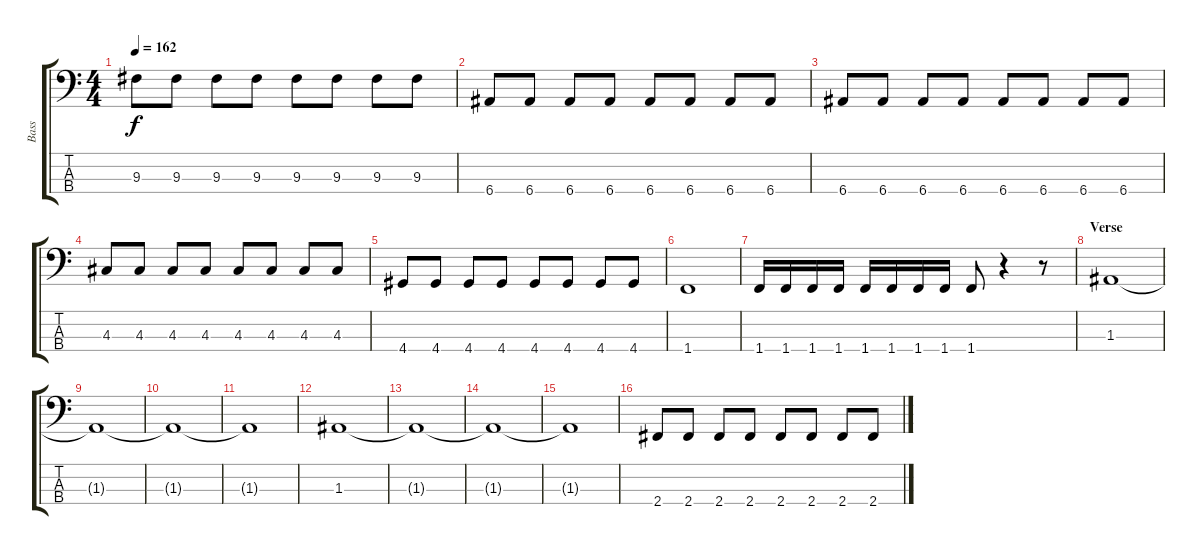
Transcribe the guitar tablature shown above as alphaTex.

\track ("Bass" "Bass") {instrument electricbassfinger}
\staff {score tabs}
\tuning (G2 D2 A1 E1) {hide}
\ts (4 4)
\tempo 162
\clef f4
\ks c
9.3.8{dy f} 9.3.8 9.3.8 9.3.8 9.3.8 9.3.8 9.3.8 9.3.8 |
6.4.8 6.4.8 6.4.8 6.4.8 6.4.8 6.4.8 6.4.8 6.4.8 |
6.4.8 6.4.8 6.4.8 6.4.8 6.4.8 6.4.8 6.4.8 6.4.8 |
4.3.8 4.3.8 4.3.8 4.3.8 4.3.8 4.3.8 4.3.8 4.3.8 |
4.4.8 4.4.8 4.4.8 4.4.8 4.4.8 4.4.8 4.4.8 4.4.8 |
1.4.1 |
1.4.16 1.4.16 1.4.16 1.4.16 1.4.16 1.4.16 1.4.16 1.4.16 1.4.8 r.4 r.8 |
\section ("" "Verse")
1.3.1 |
1.3{t}.1 |
1.3{t}.1 |
1.3{t}.1 |
1.3.1 |
1.3{t}.1 |
1.3{t}.1 |
1.3{t}.1 |
\section ("" "")
2.4.8 2.4.8 2.4.8 2.4.8 2.4.8 2.4.8 2.4.8 2.4.8
